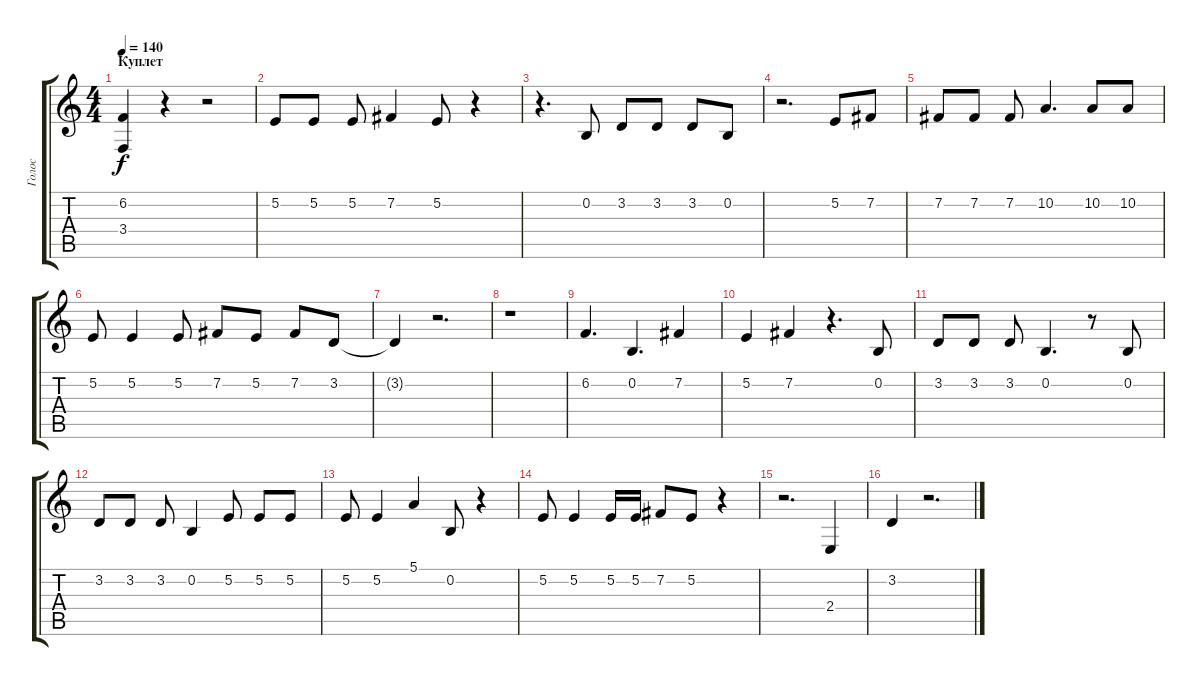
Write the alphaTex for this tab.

\track ("Голос" "Голос") {instrument pad1newage}
\staff {score tabs}
\tuning (E4 B3 G3 D3 A2 E2) {hide}
\ts (4 4)
\section ("" "Куплет")
\tempo 140
\clef g2
\ks c
(6.2 3.4).4{dy f} r.4 r.2 |
5.2.8 5.2.8 5.2.8 7.2.4 5.2.8 r.4 |
r.4{d} 0.2.8 3.2.8 3.2.8 3.2.8 0.2.8 |
r.2{d} 5.2.8 7.2.8 |
7.2.8 7.2.8 7.2.8 10.2.4{d} 10.2.8 10.2.8 |
5.2.8 5.2.4 5.2.8 7.2.8 5.2.8 7.2.8 3.2.8 |
3.2{t}.4 r.2{d} |
r.1 |
6.2.4{d} 0.2.4{d} 7.2.4 |
5.2.4 7.2.4 r.4{d} 0.2.8 |
3.2.8 3.2.8 3.2.8 0.2.4{d} r.8 0.2.8 |
3.2.8 3.2.8 3.2.8 0.2.4 5.2.8 5.2.8 5.2.8 |
5.2.8 5.2.4 5.1.4 0.2.8 r.4 |
5.2.8 5.2.4 5.2.16 5.2.16 7.2.8 5.2.8 r.4 |
r.2{d} 2.4.4 |
3.2.4 r.2{d}
